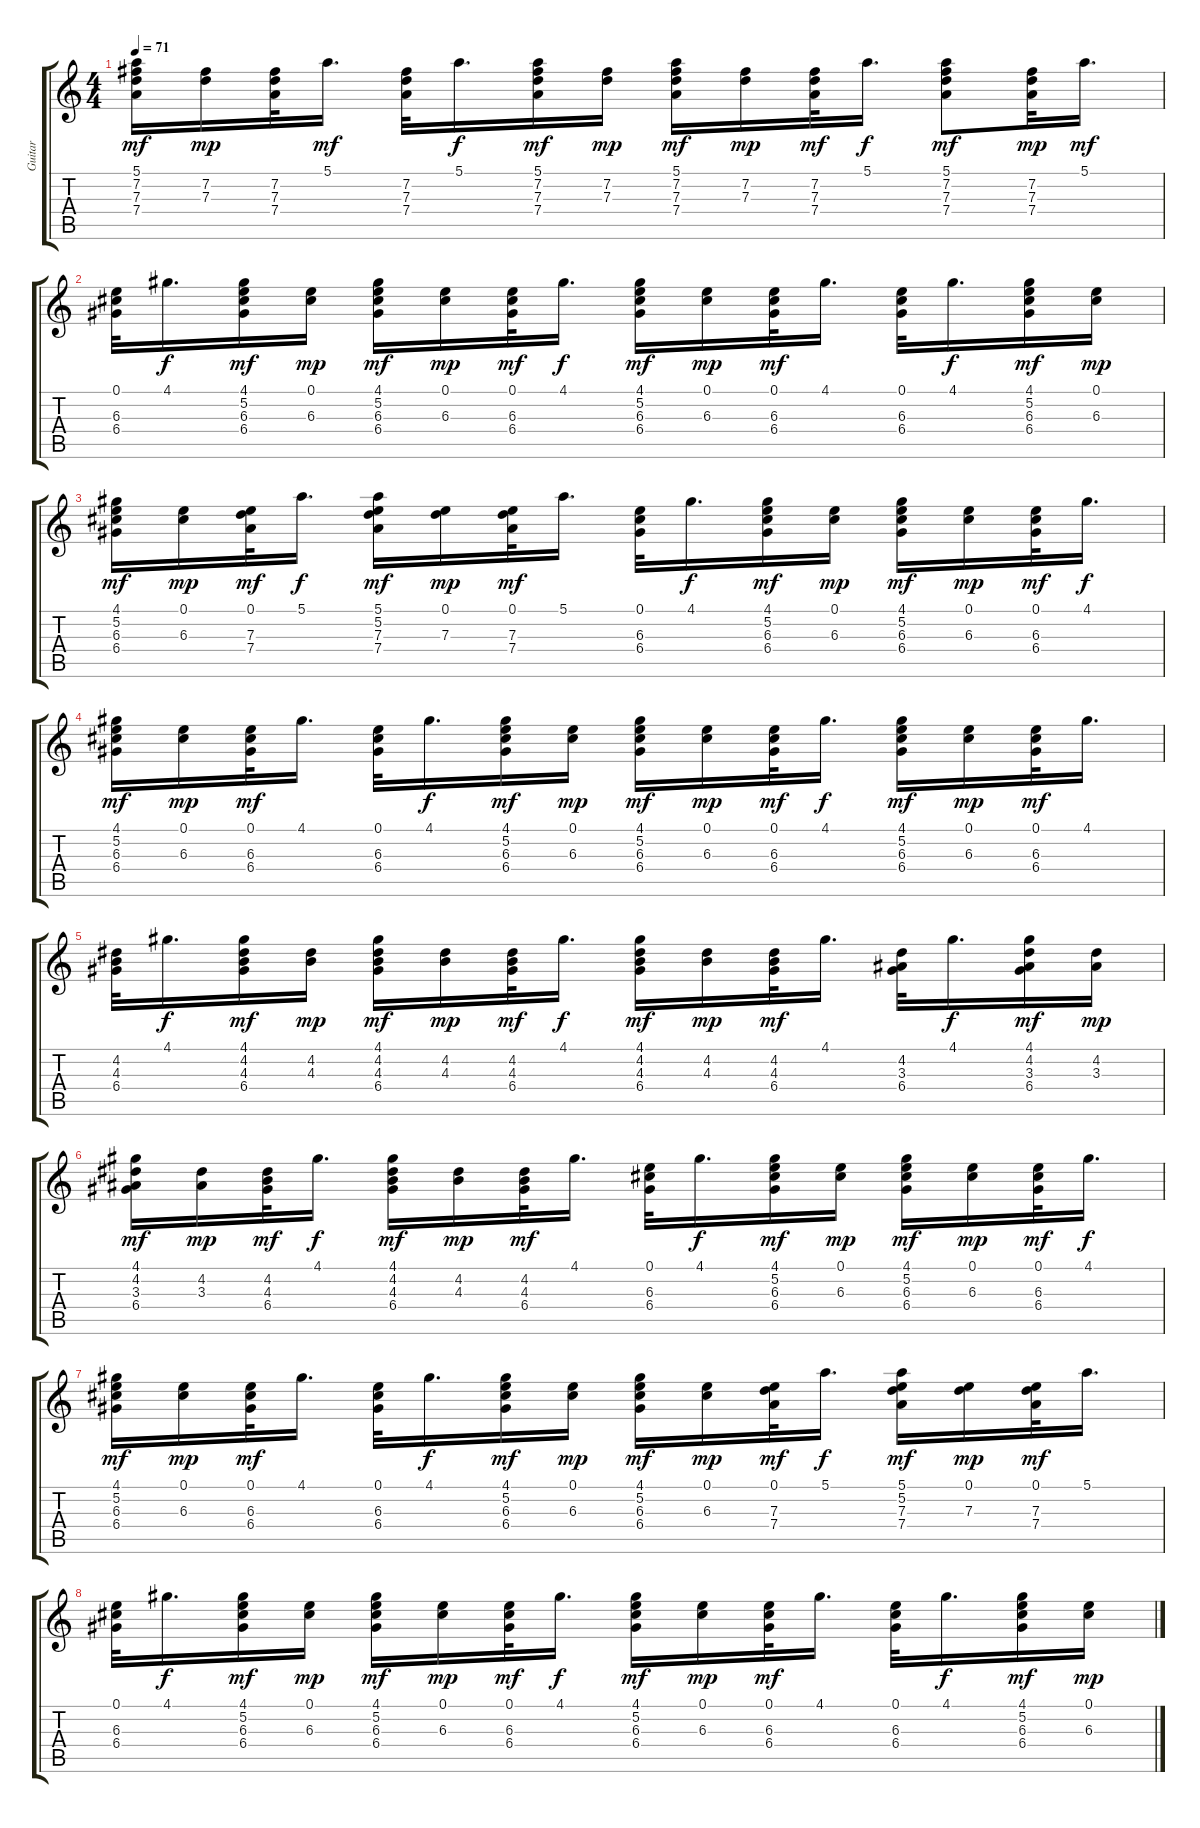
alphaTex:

\track ("Guitar" "Guitar") {instrument acousticguitarsteel}
\staff {score tabs}
\tuning (E4 B3 G3 D3 A2 E2) {hide}
\ts (4 4)
\tempo 71
\clef g2
\ks c
(5.1 7.2 7.3 7.4).16{dy mf} (7.2 7.3).16{dy mp} (7.2 7.3 7.4).32 5.1.16{d dy mf} (7.2 7.3 7.4).32 5.1.16{d dy f} (5.1 7.2 7.3 7.4).16{dy mf} (7.2 7.3).16{dy mp} (5.1 7.2 7.3 7.4).16{dy mf} (7.2 7.3).16{dy mp} (7.2 7.3 7.4).32{dy mf} 5.1.16{d dy f} (5.1 7.2 7.3 7.4).8{dy mf} (7.2 7.3 7.4).32{dy mp} 5.1.16{d dy mf} |
(0.1 6.3 6.4).32 4.1.16{d dy f} (4.1 5.2 6.3 6.4).16{dy mf} (0.1 6.3).16{dy mp} (4.1 5.2 6.3 6.4).16{dy mf} (0.1 6.3).16{dy mp} (0.1 6.3 6.4).32{dy mf} 4.1.16{d dy f} (4.1 5.2 6.3 6.4).16{dy mf} (0.1 6.3).16{dy mp} (0.1 6.3 6.4).32{dy mf} 4.1.16{d} (0.1 6.3 6.4).32 4.1.16{d dy f} (4.1 5.2 6.3 6.4).16{dy mf} (0.1 6.3).16{dy mp} |
(4.1 5.2 6.3 6.4).16{dy mf} (0.1 6.3).16{dy mp} (0.1 7.3 7.4).32{dy mf} 5.1.16{d dy f} (5.1 5.2 7.3 7.4).16{dy mf} (0.1 7.3).16{dy mp} (0.1 7.3 7.4).32{dy mf} 5.1.16{d} (0.1 6.3 6.4).32 4.1.16{d dy f} (4.1 5.2 6.3 6.4).16{dy mf} (0.1 6.3).16{dy mp} (4.1 5.2 6.3 6.4).16{dy mf} (0.1 6.3).16{dy mp} (0.1 6.3 6.4).32{dy mf} 4.1.16{d dy f} |
(4.1 5.2 6.3 6.4).16{dy mf} (0.1 6.3).16{dy mp} (0.1 6.3 6.4).32{dy mf} 4.1.16{d} (0.1 6.3 6.4).32 4.1.16{d dy f} (4.1 5.2 6.3 6.4).16{dy mf} (0.1 6.3).16{dy mp} (4.1 5.2 6.3 6.4).16{dy mf} (0.1 6.3).16{dy mp} (0.1 6.3 6.4).32{dy mf} 4.1.16{d dy f} (4.1 5.2 6.3 6.4).16{dy mf} (0.1 6.3).16{dy mp} (0.1 6.3 6.4).32{dy mf} 4.1.16{d} |
(4.2 4.3 6.4).32 4.1.16{d dy f} (4.1 4.2 4.3 6.4).16{dy mf} (4.2 4.3).16{dy mp} (4.1 4.2 4.3 6.4).16{dy mf} (4.2 4.3).16{dy mp} (4.2 4.3 6.4).32{dy mf} 4.1.16{d dy f} (4.1 4.2 4.3 6.4).16{dy mf} (4.2 4.3).16{dy mp} (4.2 4.3 6.4).32{dy mf} 4.1.16{d} (4.2 3.3 6.4).32 4.1.16{d dy f} (4.1 4.2 3.3 6.4).16{dy mf} (4.2 3.3).16{dy mp} |
(4.1 4.2 3.3 6.4).16{dy mf} (4.2 3.3).16{dy mp} (4.2 4.3 6.4).32{dy mf} 4.1.16{d dy f} (4.1 4.2 4.3 6.4).16{dy mf} (4.2 4.3).16{dy mp} (4.2 4.3 6.4).32{dy mf} 4.1.16{d} (0.1 6.3 6.4).32 4.1.16{d dy f} (4.1 5.2 6.3 6.4).16{dy mf} (0.1 6.3).16{dy mp} (4.1 5.2 6.3 6.4).16{dy mf} (0.1 6.3).16{dy mp} (0.1 6.3 6.4).32{dy mf} 4.1.16{d dy f} |
(4.1 5.2 6.3 6.4).16{dy mf} (0.1 6.3).16{dy mp} (0.1 6.3 6.4).32{dy mf} 4.1.16{d} (0.1 6.3 6.4).32 4.1.16{d dy f} (4.1 5.2 6.3 6.4).16{dy mf} (0.1 6.3).16{dy mp} (4.1 5.2 6.3 6.4).16{dy mf} (0.1 6.3).16{dy mp} (0.1 7.3 7.4).32{dy mf} 5.1.16{d dy f} (5.1 5.2 7.3 7.4).16{dy mf} (0.1 7.3).16{dy mp} (0.1 7.3 7.4).32{dy mf} 5.1.16{d} |
(0.1 6.3 6.4).32 4.1.16{d dy f} (4.1 5.2 6.3 6.4).16{dy mf} (0.1 6.3).16{dy mp} (4.1 5.2 6.3 6.4).16{dy mf} (0.1 6.3).16{dy mp} (0.1 6.3 6.4).32{dy mf} 4.1.16{d dy f} (4.1 5.2 6.3 6.4).16{dy mf} (0.1 6.3).16{dy mp} (0.1 6.3 6.4).32{dy mf} 4.1.16{d} (0.1 6.3 6.4).32 4.1.16{d dy f} (4.1 5.2 6.3 6.4).16{dy mf} (0.1 6.3).16{dy mp}
